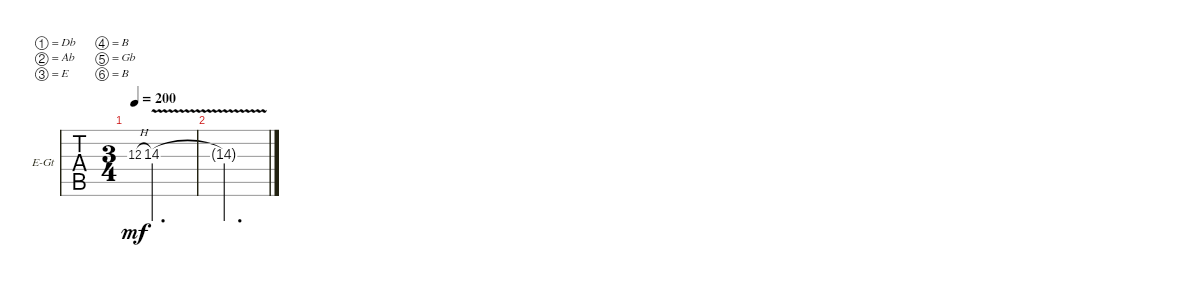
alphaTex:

\bracketExtendMode groupsimilarinstruments
\firstSystemTrackNameOrientation horizontal
\otherSystemsTrackNameOrientation horizontal
\track ("Electric Guitar" "E-Gt") {instrument distortionguitar}
\staff {tabs}
\tuning (Db4 Ab3 E3 B2 Gb2 B1)
\ts (3 4)
\tempo 200
\clef g2
\ks c
12.3{h}.8{gr dy mf} 14.3{v}.2{d} |
14.3{v t}.2{d}
